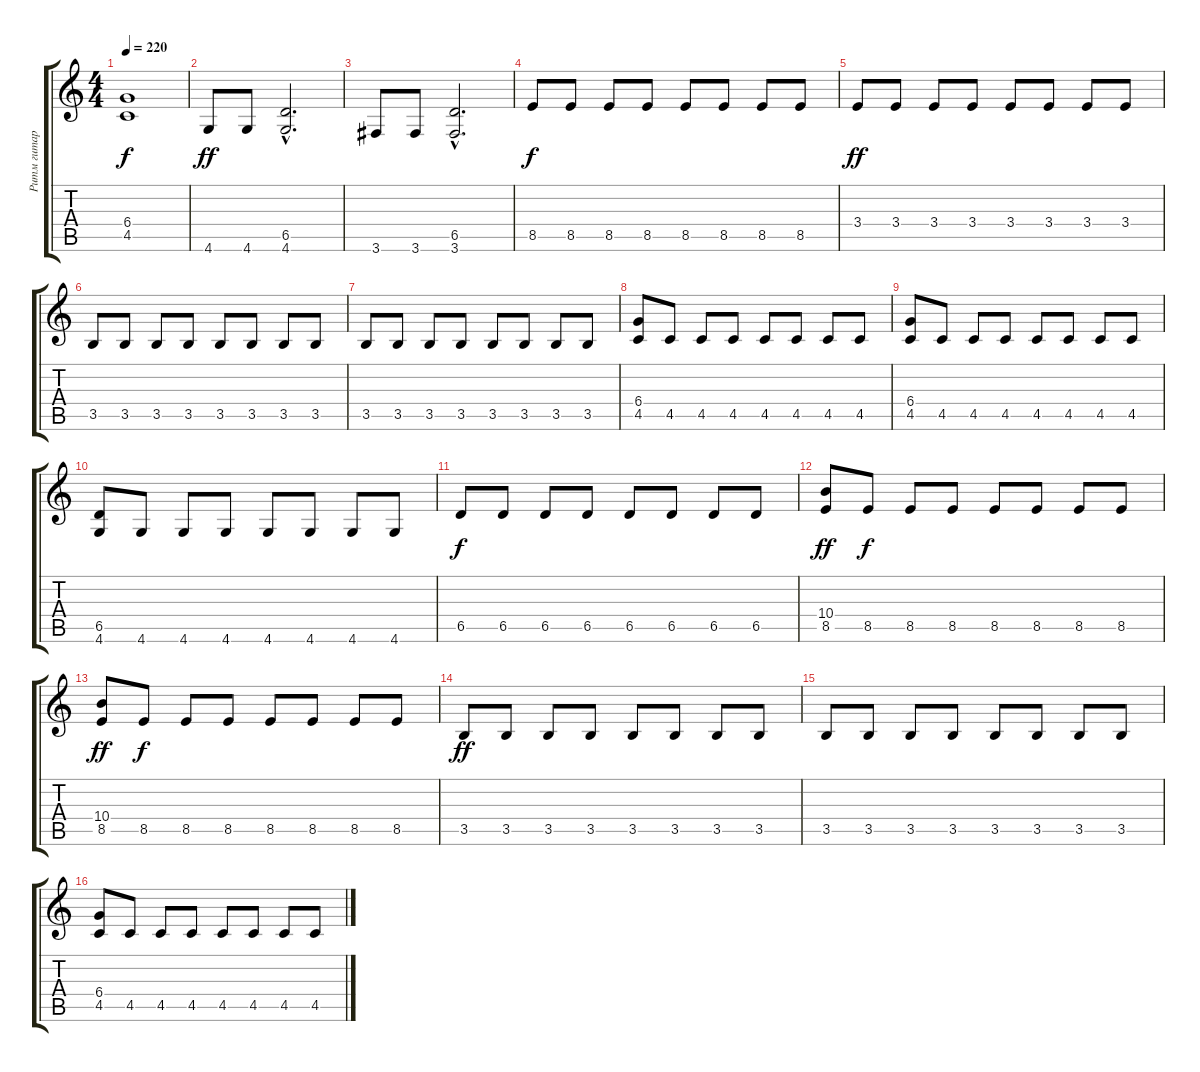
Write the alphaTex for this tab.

\track ("Ритм гитара" "Ритм гитар") {instrument distortionguitar}
\staff {score tabs}
\tuning (Eb4 Bb3 Gb3 Db3 Ab2 Eb2) {hide}
\ts (4 4)
\tempo 220
\clef g2
\ks c
(6.4{t} 4.5{t}).1{dy f} |
4.6.8{dy ff} 4.6.8 (6.5{hac} 4.6{hac}).2{d} |
3.6.8 3.6.8 (6.5{hac} 3.6{hac}).2{d} |
8.5.8{dy f} 8.5.8 8.5.8 8.5.8 8.5.8 8.5.8 8.5.8 8.5.8 |
3.4.8{dy ff} 3.4.8 3.4.8 3.4.8 3.4.8 3.4.8 3.4.8 3.4.8 |
3.5.8 3.5.8 3.5.8 3.5.8 3.5.8 3.5.8 3.5.8 3.5.8 |
3.5.8 3.5.8 3.5.8 3.5.8 3.5.8 3.5.8 3.5.8 3.5.8 |
(6.4 4.5).8 4.5.8 4.5.8 4.5.8 4.5.8 4.5.8 4.5.8 4.5.8 |
(6.4 4.5).8 4.5.8 4.5.8 4.5.8 4.5.8 4.5.8 4.5.8 4.5.8 |
(6.5 4.6).8 4.6.8 4.6.8 4.6.8 4.6.8 4.6.8 4.6.8 4.6.8 |
6.5.8{dy f} 6.5.8 6.5.8 6.5.8 6.5.8 6.5.8 6.5.8 6.5.8 |
(10.4 8.5).8{dy ff} 8.5.8{dy f} 8.5.8 8.5.8 8.5.8 8.5.8 8.5.8 8.5.8 |
(10.4 8.5).8{dy ff} 8.5.8{dy f} 8.5.8 8.5.8 8.5.8 8.5.8 8.5.8 8.5.8 |
3.5.8{dy ff} 3.5.8 3.5.8 3.5.8 3.5.8 3.5.8 3.5.8 3.5.8 |
3.5.8 3.5.8 3.5.8 3.5.8 3.5.8 3.5.8 3.5.8 3.5.8 |
(6.4 4.5).8 4.5.8 4.5.8 4.5.8 4.5.8 4.5.8 4.5.8 4.5.8
